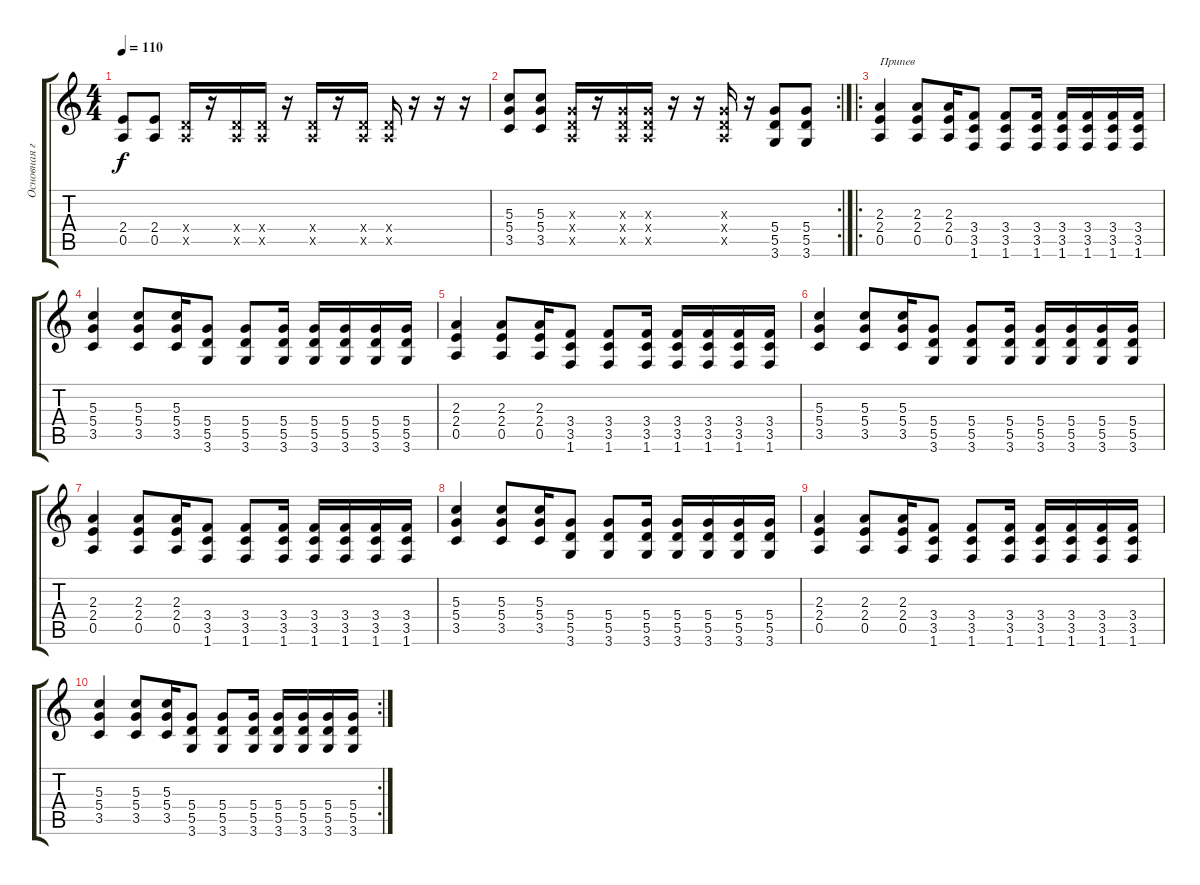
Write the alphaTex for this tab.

\track ("Основная гитара" "Основная г") {instrument acousticguitarsteel}
\staff {score tabs}
\tuning (E4 B3 G3 D3 A2 E2) {hide}
\ts (4 4)
\tempo 110
\clef g2
\ks c
(2.4 0.5).8{dy f} (2.4 0.5).8 (0.4{x} 0.5{x}).16 r.16 (0.4{x} 0.5{x}).16 (0.4{x} 0.5{x}).16 r.16 (0.4{x} 0.5{x}).16 r.16 (0.4{x} 0.5{x}).16 (0.4{x} 0.5{x}).16 r.16 r.16 r.16 |
\rc 2
(5.3 5.4 3.5).8 (5.3 5.4 3.5).8 (0.3{x} 0.4{x} 0.5{x}).16 r.16 (0.3{x} 0.4{x} 0.5{x}).16 (0.3{x} 0.4{x} 0.5{x}).16 r.16 r.16 (0.3{x} 0.4{x} 0.5{x}).16 r.16 (5.4 5.5 3.6).8 (5.4 5.5 3.6).8 |
\ro
(2.3 2.4 0.5).4{txt "Припев"} (2.3 2.4 0.5).8 (2.3 2.4 0.5).16 (3.4 3.5 1.6).8 (3.4 3.5 1.6).8 (3.4 3.5 1.6).16 (3.4 3.5 1.6).16 (3.4 3.5 1.6).16 (3.4 3.5 1.6).16 (3.4 3.5 1.6).16 |
(5.3 5.4 3.5).4 (5.3 5.4 3.5).8 (5.3 5.4 3.5).16 (5.4 5.5 3.6).8 (5.4 5.5 3.6).8 (5.4 5.5 3.6).16 (5.4 5.5 3.6).16 (5.4 5.5 3.6).16 (5.4 5.5 3.6).16 (5.4 5.5 3.6).16 |
(2.3 2.4 0.5).4 (2.3 2.4 0.5).8 (2.3 2.4 0.5).16 (3.4 3.5 1.6).8 (3.4 3.5 1.6).8 (3.4 3.5 1.6).16 (3.4 3.5 1.6).16 (3.4 3.5 1.6).16 (3.4 3.5 1.6).16 (3.4 3.5 1.6).16 |
(5.3 5.4 3.5).4 (5.3 5.4 3.5).8 (5.3 5.4 3.5).16 (5.4 5.5 3.6).8 (5.4 5.5 3.6).8 (5.4 5.5 3.6).16 (5.4 5.5 3.6).16 (5.4 5.5 3.6).16 (5.4 5.5 3.6).16 (5.4 5.5 3.6).16 |
(2.3 2.4 0.5).4 (2.3 2.4 0.5).8 (2.3 2.4 0.5).16 (3.4 3.5 1.6).8 (3.4 3.5 1.6).8 (3.4 3.5 1.6).16 (3.4 3.5 1.6).16 (3.4 3.5 1.6).16 (3.4 3.5 1.6).16 (3.4 3.5 1.6).16 |
(5.3 5.4 3.5).4 (5.3 5.4 3.5).8 (5.3 5.4 3.5).16 (5.4 5.5 3.6).8 (5.4 5.5 3.6).8 (5.4 5.5 3.6).16 (5.4 5.5 3.6).16 (5.4 5.5 3.6).16 (5.4 5.5 3.6).16 (5.4 5.5 3.6).16 |
(2.3 2.4 0.5).4 (2.3 2.4 0.5).8 (2.3 2.4 0.5).16 (3.4 3.5 1.6).8 (3.4 3.5 1.6).8 (3.4 3.5 1.6).16 (3.4 3.5 1.6).16 (3.4 3.5 1.6).16 (3.4 3.5 1.6).16 (3.4 3.5 1.6).16 |
\rc 2
(5.3 5.4 3.5).4 (5.3 5.4 3.5).8 (5.3 5.4 3.5).16 (5.4 5.5 3.6).8 (5.4 5.5 3.6).8 (5.4 5.5 3.6).16 (5.4 5.5 3.6).16 (5.4 5.5 3.6).16 (5.4 5.5 3.6).16 (5.4 5.5 3.6).16
